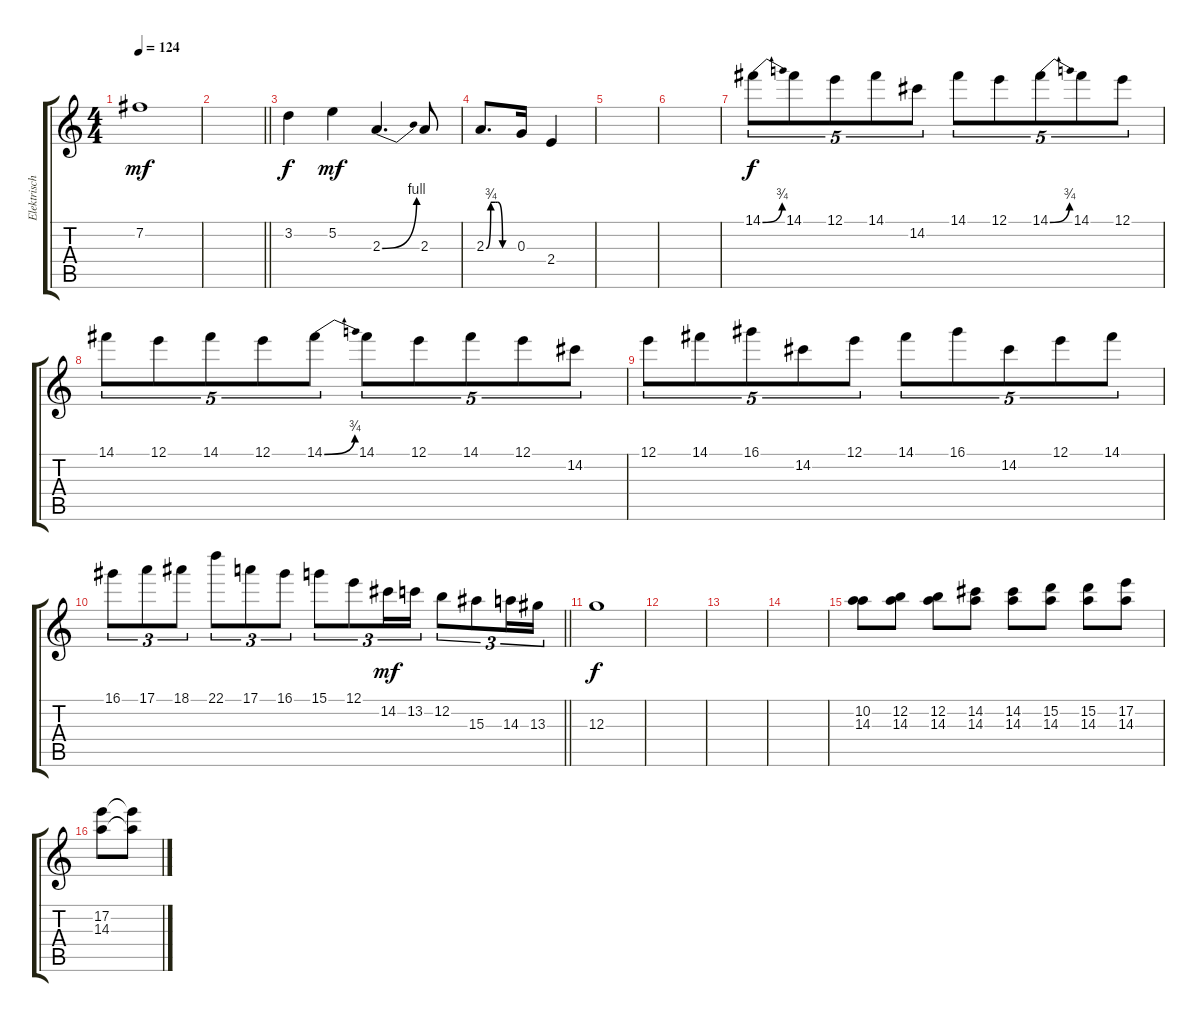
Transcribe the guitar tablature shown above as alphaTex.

\track ("Elektrisch" "Elektrisch") {instrument electricguitarjazz}
\staff {score tabs}
\tuning (E4 B3 G3 D3 A2 E2) {hide}
\ts (4 4)
\tempo 124
\clef g2
\ks c
7.2.1{dy mf volume 16} |
\barLineRight lightlight
|
3.2.4{dy f} 5.2.4{dy mf} 2.3{be (bend 0 0 60 4)}.4{d} 2.3.8 |
2.3{be (custom 0 0 10 3 20 3 25 3 36 0 60 0)}.8{d} 0.3.16 2.4.4 |
|
|
14.1{be (bend 0 0 60 3)}.8{tu (5 4) dy f} 14.1.8{tu (5 4)} 12.1.8{tu (5 4)} 14.1.8{tu (5 4)} 14.2.8{tu (5 4)} 14.1.8{tu (5 4)} 12.1.8{tu (5 4)} 14.1{be (bend 0 0 60 3)}.8{tu (5 4)} 14.1.8{tu (5 4)} 12.1.8{tu (5 4)} |
14.1.8{tu (5 4)} 12.1.8{tu (5 4)} 14.1.8{tu (5 4)} 12.1.8{tu (5 4)} 14.1{be (bend 0 0 60 3)}.8{tu (5 4)} 14.1.8{tu (5 4)} 12.1.8{tu (5 4)} 14.1.8{tu (5 4)} 12.1.8{tu (5 4)} 14.2.8{tu (5 4)} |
12.1.8{tu (5 4)} 14.1.8{tu (5 4)} 16.1.8{tu (5 4)} 14.2.8{tu (5 4)} 12.1.8{tu (5 4)} 14.1.8{tu (5 4)} 16.1.8{tu (5 4)} 14.2.8{tu (5 4)} 12.1.8{tu (5 4)} 14.1.8{tu (5 4)} |
\barLineRight lightlight
16.1.8{tu (3 2)} 17.1.8{tu (3 2)} 18.1.8{tu (3 2)} 22.1.8{tu (3 2)} 17.1.8{tu (3 2)} 16.1.8{tu (3 2)} 15.1.8{tu (3 2)} 12.1.8{tu (3 2)} 14.2.16{tu (3 2) dy mf} 13.2.16{tu (3 2)} 12.2.8{tu (3 2)} 15.3.8{tu (3 2)} 14.3.16{tu (3 2)} 13.3.16{tu (3 2)} |
12.3.1{dy f} |
|
|
|
(10.2 14.3).8 (12.2 14.3).8 (12.2 14.3).8 (14.2 14.3).8 (14.2 14.3).8 (15.2 14.3).8 (15.2 14.3).8 (17.2 14.3).8 |
(17.2 14.3).8 (17.2{t} 14.3{t}).8
